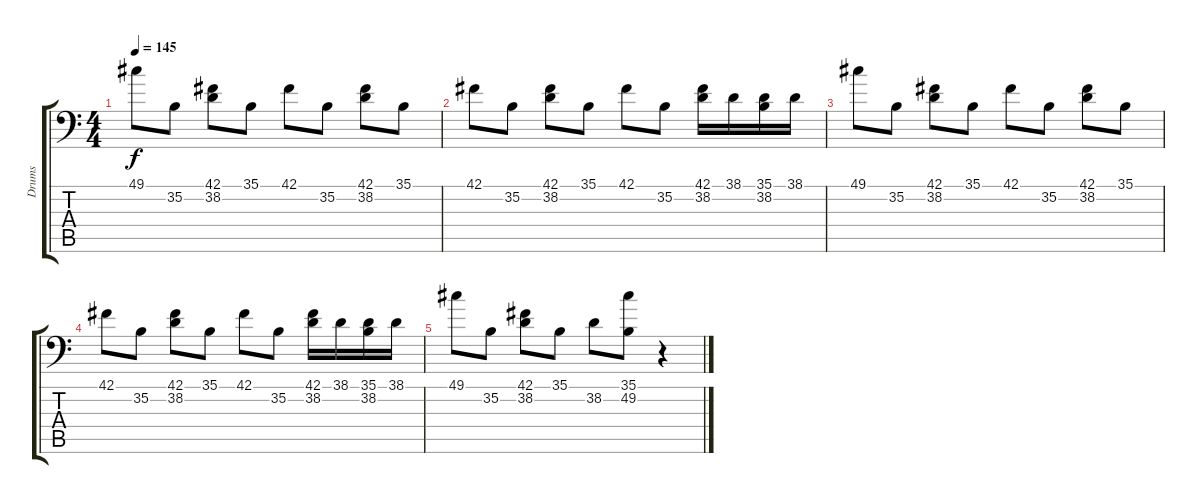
\track ("Drums" "Drums") {instrument acousticgrandpiano}
\staff {score tabs}
\tuning (C-1 C-1 C-1 C-1 C-1 C-1) {hide}
\ts (4 4)
\tempo 145
\clef f4
\ks c
49.1.8{dy f} 35.2.8 (42.1 38.2).8 35.1.8 42.1.8 35.2.8 (42.1 38.2).8 35.1.8 |
42.1.8 35.2.8 (42.1 38.2).8 35.1.8 42.1.8 35.2.8 (42.1 38.2).16 38.1.16 (35.1 38.2).16 38.1.16 |
49.1.8 35.2.8 (42.1 38.2).8 35.1.8 42.1.8 35.2.8 (42.1 38.2).8 35.1.8 |
42.1.8 35.2.8 (42.1 38.2).8 35.1.8 42.1.8 35.2.8 (42.1 38.2).16 38.1.16 (35.1 38.2).16 38.1.16 |
49.1.8 35.2.8 (42.1 38.2).8 35.1.8 38.2.8 (35.1 49.2).8 r.4
